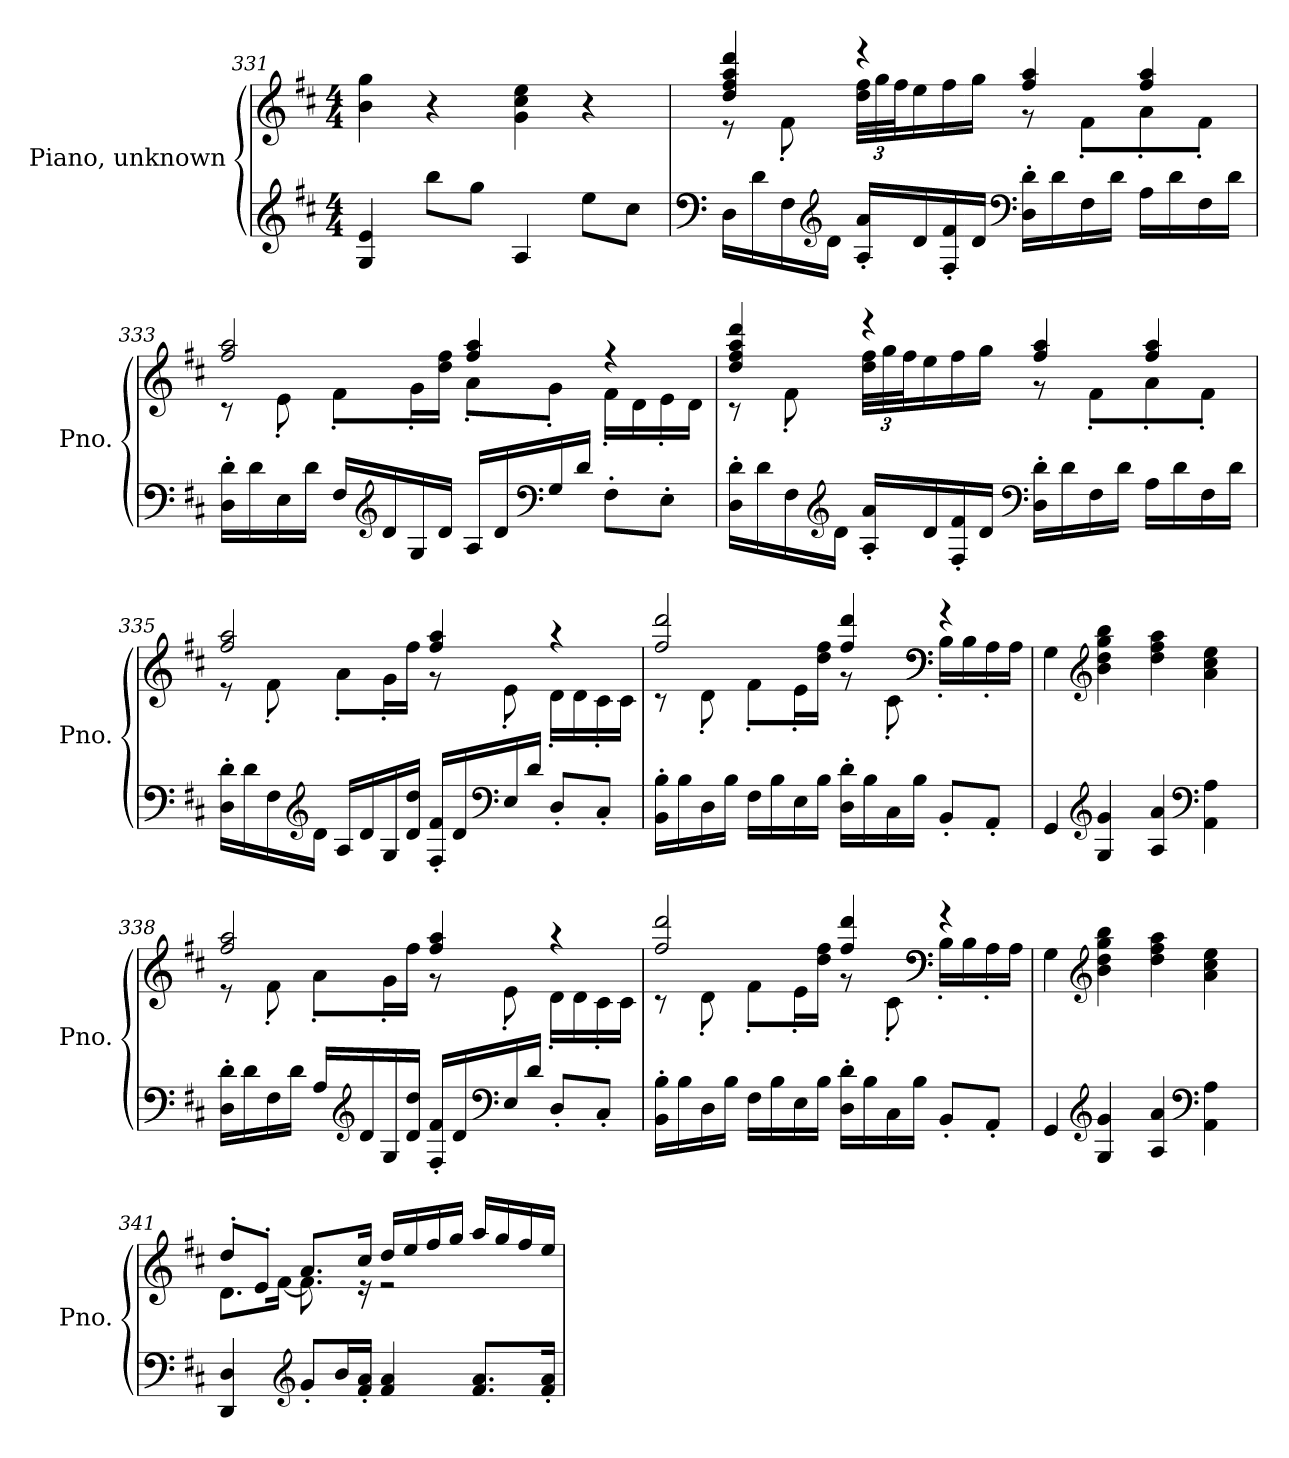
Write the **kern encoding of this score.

**kern	**kern
*part1	*part1
*staff2	*staff1
*I"Piano, unknown	*
*I'Pno.	*
!!LO:LB:g=z
*clefG2	*clefG2
*k[f#c#]	*k[f#c#]
*M4/4	*M4/4
=331	=331
4G/ 4e/	4b\ 4gg\
8bb\L	4r
8gg\J	.
4A/	4g\ 4cc#\ 4ee\
8ee\L	4r
8cc#\J	.
=332	=332
*clefF4	*
*	*^
16D\LL	4dd/ 4ff#/ 4aa/ 4ddd/	8r
16d\	.	.
16F#\	.	8f#'\
*clefG2	*	*
16d\JJ	.	.
*	*	*Xbrackettup
16A/' 16a/'LL	4r	48dd\ 48ff#\LLL
.	.	48gg\
.	.	48ff#\J
16d/	.	16ee\
16F#/' 16f#/'	.	16ff#\
16d/JJ	.	16gg\JJ
*clefF4	*	*
16D\' 16d\'LL	4ff#/ 4aa/	8r
16d\	.	.
16F#\	.	8f#'\L
16d\JJ	.	.
16A\LL	4ff#/ 4aa/	8a'\
16d\	.	.
16F#\	.	8f#'\J
16d\JJ	.	.
!!LO:LB:g=z	!!
=333	=333	=333
16D\' 16d\'LL	2ff#/ 2aa/	8r
16d\	.	.
16E\	.	8e'\
16d\JJ	.	.
16F#/LL	.	8f#'\L
*clefG2	*	*
16d/	.	.
16G/	.	16g'\L
16d/JJ	.	16dd\ 16ff#\JJ
16A/LL	4ff#/ 4aa/	8a'\L
16d/	.	.
*clefF4	*	*
16G/	.	8g'\J
16d/JJ	.	.
8F#'\L	4r	16f#'\LL
.	.	16d\
8E'\J	.	16e'\
.	.	16d\JJ
=334	=334	=334
16D\' 16d\'LL	4dd/ 4ff#/ 4aa/ 4ddd/	8r
16d\	.	.
16F#\	.	8f#'\
*clefG2	*	*
16d\JJ	.	.
16A/' 16a/'LL	4r	48dd\ 48ff#\LLL
.	.	48gg\
.	.	48ff#\J
16d/	.	16ee\
16F#/' 16f#/'	.	16ff#\
16d/JJ	.	16gg\JJ
*clefF4	*	*
16D\' 16d\'LL	4ff#/ 4aa/	8r
16d\	.	.
16F#\	.	8f#'\L
16d\JJ	.	.
16A\LL	4ff#/ 4aa/	8a'\
16d\	.	.
16F#\	.	8f#'\J
16d\JJ	.	.
!!LO:LB:g=z	!!
=335	=335	=335
16D\' 16d\'LL	2ff#/ 2aa/	8r
16d\	.	.
16F#\	.	8f#'\
*clefG2	*	*
16d\JJ	.	.
16A/LL	.	8a'\L
16d/	.	.
16G/	.	16g'\L
16d/ 16dd/JJ	.	16ff#\JJ
16F#/' 16f#/'LL	4ff#/ 4aa/	8r
16d/	.	.
*clefF4	*	*
16E/	.	8e'\
16d/JJ	.	.
8D'/L	4r	16d'\LL
.	.	16d\
8C#'/J	.	16c#'\
.	.	16c#\JJ
=336	=336	=336
16BB\' 16B\'LL	2ff#/ 2ddd/	8r
16B\	.	.
16D\	.	8d'\
16B\JJ	.	.
16F#\LL	.	8f#'\L
16B\	.	.
16E\	.	16e'\L
16B\JJ	.	16dd\ 16ff#\JJ
16D\' 16d\'LL	4ff#/ 4ddd/	8r
16B\	.	.
16C#\	.	8c#'\
16B\JJ	.	.
*	*clefF4	*
8BB'/L	4r	16B'\LL
.	.	16B\
8AA'/J	.	16A'\
.	.	16A\JJ
*	*v	*v
!!LO:PB:g=z
=337	=337
4GG/	4G\
*clefG2	*clefG2
4G/ 4g/	4b\ 4dd\ 4gg\ 4bb\
4A/ 4a/	4dd\ 4ff#\ 4aa\
*clefF4	*
4AA\ 4A\	4a\ 4cc#\ 4ee\
=338	=338
*	*^
16D\' 16d\'LL	2ff#/ 2aa/	8r
16d\	.	.
16F#\	.	8f#'\
16d\JJ	.	.
16A/LL	.	8a'\L
*clefG2	*	*
16d/	.	.
16G/	.	16g'\L
16d/ 16dd/JJ	.	16ff#\JJ
16F#/' 16f#/'LL	4ff#/ 4aa/	8r
16d/	.	.
*clefF4	*	*
16E/	.	8e'\
16d/JJ	.	.
8D'/L	4r	16d'\LL
.	.	16d\
8C#'/J	.	16c#'\
.	.	16c#\JJ
!!LO:LB:g=z	!!
=339	=339	=339
16BB\' 16B\'LL	2ff#/ 2ddd/	8r
16B\	.	.
16D\	.	8d'\
16B\JJ	.	.
16F#\LL	.	8f#'\L
16B\	.	.
16E\	.	16e'\L
16B\JJ	.	16dd\ 16ff#\JJ
16D\' 16d\'LL	4ff#/ 4ddd/	8r
16B\	.	.
16C#\	.	8c#'\
16B\JJ	.	.
*	*clefF4	*
8BB'/L	4r	16B'\LL
.	.	16B\
8AA'/J	.	16A'\
.	.	16A\JJ
*	*v	*v
=340	=340
4GG/	4G\
*clefG2	*clefG2
4G/ 4g/	4b\ 4dd\ 4gg\ 4bb\
4A/ 4a/	4dd\ 4ff#\ 4aa\
*clefF4	*
4AA\ 4A\	4a\ 4cc#\ 4ee\
=341	=341
*	*^
4DD/ 4D/	8dd'/L	8.d\L
.	8e'/J	.
.	.	[16f#\Jk
*clefG2	*	*
8g'/L	8.a/L	8.f#\]
16b/L	.	.
16f#/' 16a/'JJ	16cc#/Jk	16r
4f#/ 4a/	16dd/LL	2r
.	16ee/	.
.	16ff#/	.
.	16gg/JJ	.
8.f#/ 8.a/L	16aa/LL	.
.	16gg/	.
.	16ff#/	.
16f#/' 16a/'Jk	16ee/JJ	.
*	*v	*v
=	=
*-	*-
